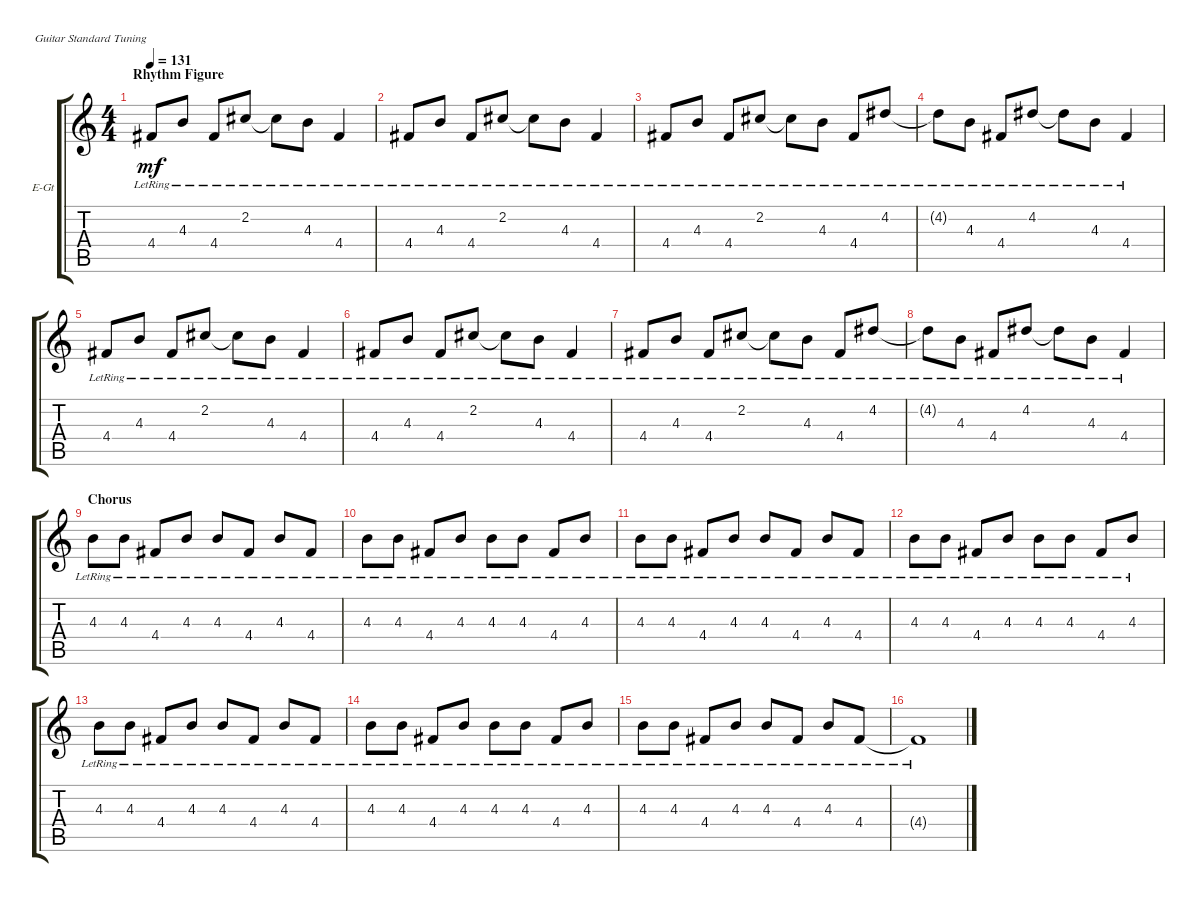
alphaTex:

\defaultSystemsLayout 4
\bracketExtendMode groupsimilarinstruments
\firstSystemTrackNameOrientation horizontal
\otherSystemsTrackNameOrientation horizontal
\track ("Guitar 3 (Slight Dist)" "E-Gt") {instrument distortionguitar}
\staff {score tabs}
\tuning (E4 B3 G3 D3 A2 E2)
\ts (4 4)
\section ("" "Rhythm Figure")
\tempo 131
\clef g2
\ks c
4.4{lr}.8{dy mf} 4.3{lr}.8 4.4{lr}.8 2.2{lr}.8 2.2{lr t}.8 4.3{lr}.8 4.4{lr}.4 |
4.4{lr}.8 4.3{lr}.8 4.4{lr}.8 2.2{lr}.8 2.2{lr t}.8 4.3{lr}.8 4.4{lr}.4 |
4.4{lr}.8 4.3{lr}.8 4.4{lr}.8 2.2{lr}.8 2.2{lr t}.8 4.3{lr}.8 4.4{lr}.8 4.2{lr}.8 |
4.2{lr t}.8 4.3{lr}.8 4.4{lr}.8 4.2{lr}.8 4.2{lr t}.8 4.3{lr}.8 4.4{lr}.4 |
4.4{lr}.8 4.3{lr}.8 4.4{lr}.8 2.2{lr}.8 2.2{lr t}.8 4.3{lr}.8 4.4{lr}.4 |
4.4{lr}.8 4.3{lr}.8 4.4{lr}.8 2.2{lr}.8 2.2{lr t}.8 4.3{lr}.8 4.4{lr}.4 |
4.4{lr}.8 4.3{lr}.8 4.4{lr}.8 2.2{lr}.8 2.2{lr t}.8 4.3{lr}.8 4.4{lr}.8 4.2{lr}.8 |
4.2{lr t}.8 4.3{lr}.8 4.4{lr}.8 4.2{lr}.8 4.2{lr t}.8 4.3{lr}.8 4.4{lr}.4 |
\section ("" "Chorus")
4.3{lr}.8 4.3{lr}.8 4.4{lr}.8 4.3{lr}.8 4.3{lr}.8 4.4{lr}.8 4.3{lr}.8 4.4{lr}.8 |
4.3{lr}.8 4.3{lr}.8 4.4{lr}.8 4.3{lr}.8 4.3{lr}.8 4.3{lr}.8 4.4{lr}.8 4.3{lr}.8 |
4.3{lr}.8 4.3{lr}.8 4.4{lr}.8 4.3{lr}.8 4.3{lr}.8 4.4{lr}.8 4.3{lr}.8 4.4{lr}.8 |
4.3{lr}.8 4.3{lr}.8 4.4{lr}.8 4.3{lr}.8 4.3{lr}.8 4.3{lr}.8 4.4{lr}.8 4.3{lr}.8 |
4.3{lr}.8 4.3{lr}.8 4.4{lr}.8 4.3{lr}.8 4.3{lr}.8 4.4{lr}.8 4.3{lr}.8 4.4{lr}.8 |
4.3{lr}.8 4.3{lr}.8 4.4{lr}.8 4.3{lr}.8 4.3{lr}.8 4.3{lr}.8 4.4{lr}.8 4.3{lr}.8 |
4.3{lr}.8 4.3{lr}.8 4.4{lr}.8 4.3{lr}.8 4.3{lr}.8 4.4{lr}.8 4.3{lr}.8 4.4{lr}.8 |
4.4{lr t}.1
